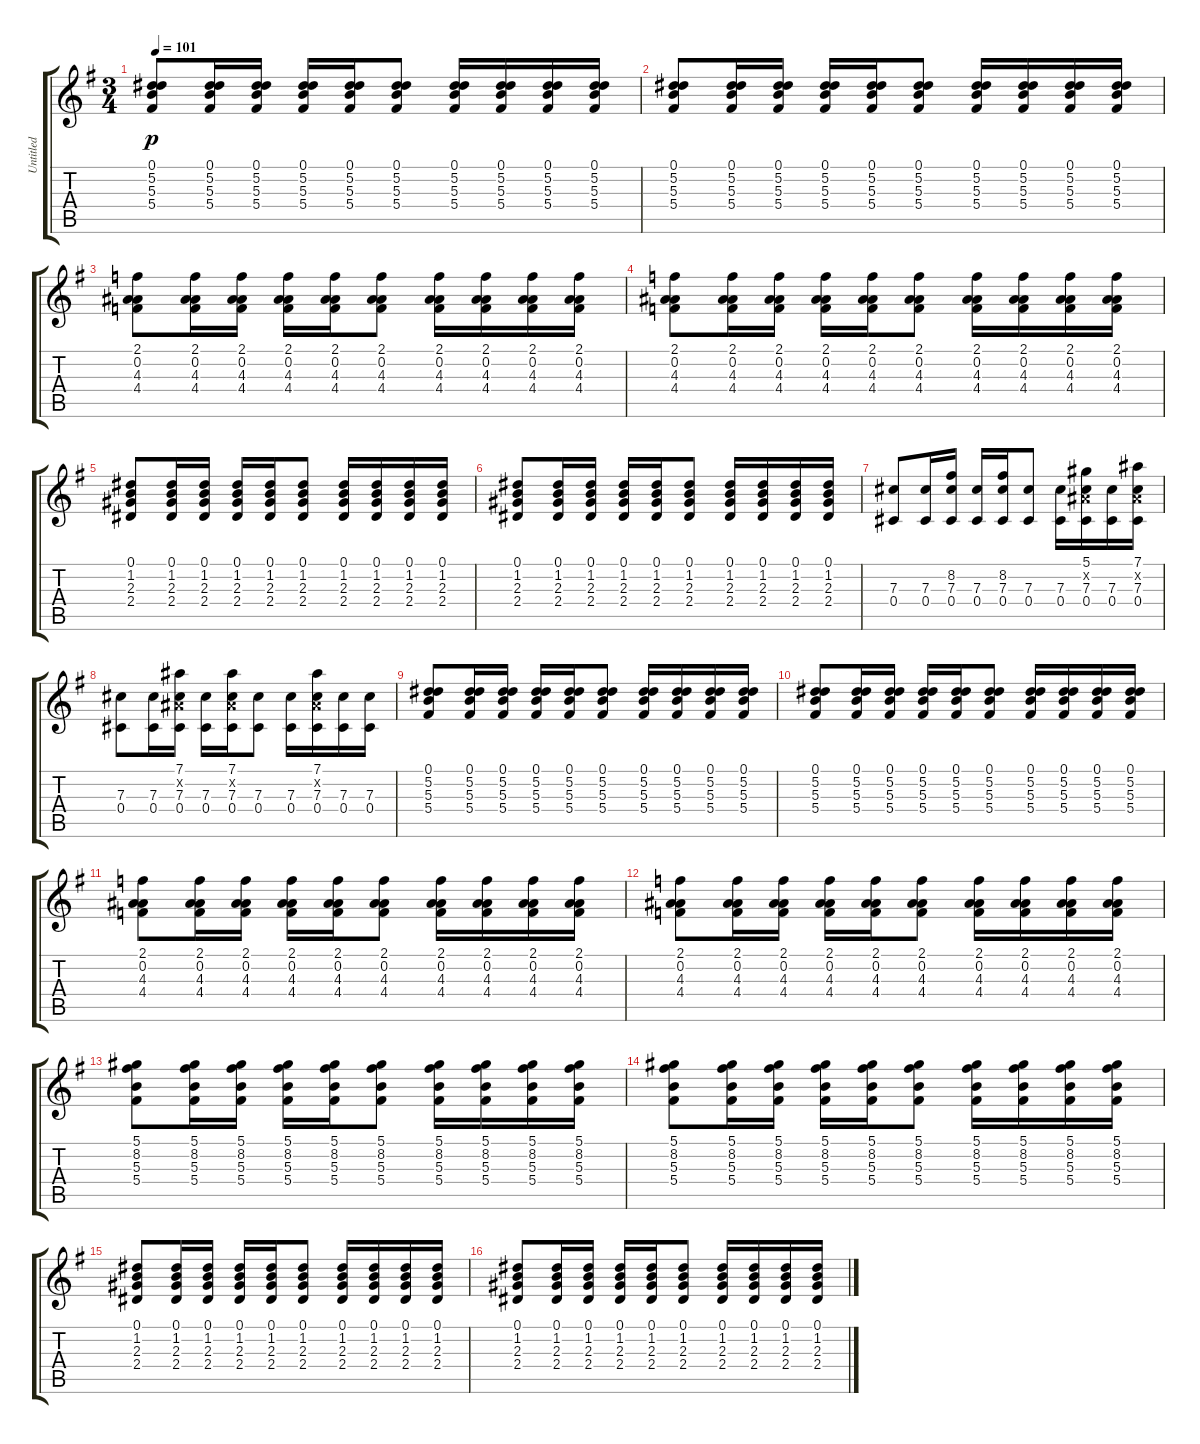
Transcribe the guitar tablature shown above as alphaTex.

\track ("Untitled" "Untitled") {instrument electricguitarjazz}
\staff {score tabs}
\tuning (Eb4 Bb3 Gb3 Db3 Ab2 Db2) {hide}
\ts (3 4)
\tempo 101
\clef g2
\ks g
(0.1 5.2 5.3 5.4).8{dy p} (0.1 5.2 5.3 5.4).16 (0.1 5.2 5.3 5.4).16 (0.1 5.2 5.3 5.4).16 (0.1 5.2 5.3 5.4).16 (0.1 5.2 5.3 5.4).8 (0.1 5.2 5.3 5.4).16 (0.1 5.2 5.3 5.4).16 (0.1 5.2 5.3 5.4).16 (0.1 5.2 5.3 5.4).16 |
(0.1 5.2 5.3 5.4).8 (0.1 5.2 5.3 5.4).16 (0.1 5.2 5.3 5.4).16 (0.1 5.2 5.3 5.4).16 (0.1 5.2 5.3 5.4).16 (0.1 5.2 5.3 5.4).8 (0.1 5.2 5.3 5.4).16 (0.1 5.2 5.3 5.4).16 (0.1 5.2 5.3 5.4).16 (0.1 5.2 5.3 5.4).16 |
(2.1 0.2 4.3 4.4).8 (2.1 0.2 4.3 4.4).16 (2.1 0.2 4.3 4.4).16 (2.1 0.2 4.3 4.4).16 (2.1 0.2 4.3 4.4).16 (2.1 0.2 4.3 4.4).8 (2.1 0.2 4.3 4.4).16 (2.1 0.2 4.3 4.4).16 (2.1 0.2 4.3 4.4).16 (2.1 0.2 4.3 4.4).16 |
(2.1 0.2 4.3 4.4).8 (2.1 0.2 4.3 4.4).16 (2.1 0.2 4.3 4.4).16 (2.1 0.2 4.3 4.4).16 (2.1 0.2 4.3 4.4).16 (2.1 0.2 4.3 4.4).8 (2.1 0.2 4.3 4.4).16 (2.1 0.2 4.3 4.4).16 (2.1 0.2 4.3 4.4).16 (2.1 0.2 4.3 4.4).16 |
(0.1 1.2 2.3 2.4).8 (0.1 1.2 2.3 2.4).16 (0.1 1.2 2.3 2.4).16 (0.1 1.2 2.3 2.4).16 (0.1 1.2 2.3 2.4).16 (0.1 1.2 2.3 2.4).8 (0.1 1.2 2.3 2.4).16 (0.1 1.2 2.3 2.4).16 (0.1 1.2 2.3 2.4).16 (0.1 1.2 2.3 2.4).16 |
(0.1 1.2 2.3 2.4).8 (0.1 1.2 2.3 2.4).16 (0.1 1.2 2.3 2.4).16 (0.1 1.2 2.3 2.4).16 (0.1 1.2 2.3 2.4).16 (0.1 1.2 2.3 2.4).8 (0.1 1.2 2.3 2.4).16 (0.1 1.2 2.3 2.4).16 (0.1 1.2 2.3 2.4).16 (0.1 1.2 2.3 2.4).16 |
(7.3 0.4).8 (7.3 0.4).16 (8.2 7.3 0.4).16 (7.3 0.4).16 (8.2 7.3 0.4).16 (7.3 0.4).8 (7.3 0.4).16 (5.1 0.2{x} 7.3 0.4).16 (7.3 0.4).16 (7.1 0.2{x} 7.3 0.4).16 |
(7.3 0.4).8 (7.3 0.4).16 (7.1 0.2{x} 7.3 0.4).16 (7.3 0.4).16 (7.1 0.2{x} 7.3 0.4).16 (7.3 0.4).8 (7.3 0.4).16 (7.1 0.2{x} 7.3 0.4).16 (7.3 0.4).16 (7.3 0.4).16 |
(0.1 5.2 5.3 5.4).8 (0.1 5.2 5.3 5.4).16 (0.1 5.2 5.3 5.4).16 (0.1 5.2 5.3 5.4).16 (0.1 5.2 5.3 5.4).16 (0.1 5.2 5.3 5.4).8 (0.1 5.2 5.3 5.4).16 (0.1 5.2 5.3 5.4).16 (0.1 5.2 5.3 5.4).16 (0.1 5.2 5.3 5.4).16 |
(0.1 5.2 5.3 5.4).8 (0.1 5.2 5.3 5.4).16 (0.1 5.2 5.3 5.4).16 (0.1 5.2 5.3 5.4).16 (0.1 5.2 5.3 5.4).16 (0.1 5.2 5.3 5.4).8 (0.1 5.2 5.3 5.4).16 (0.1 5.2 5.3 5.4).16 (0.1 5.2 5.3 5.4).16 (0.1 5.2 5.3 5.4).16 |
(2.1 0.2 4.3 4.4).8 (2.1 0.2 4.3 4.4).16 (2.1 0.2 4.3 4.4).16 (2.1 0.2 4.3 4.4).16 (2.1 0.2 4.3 4.4).16 (2.1 0.2 4.3 4.4).8 (2.1 0.2 4.3 4.4).16 (2.1 0.2 4.3 4.4).16 (2.1 0.2 4.3 4.4).16 (2.1 0.2 4.3 4.4).16 |
(2.1 0.2 4.3 4.4).8 (2.1 0.2 4.3 4.4).16 (2.1 0.2 4.3 4.4).16 (2.1 0.2 4.3 4.4).16 (2.1 0.2 4.3 4.4).16 (2.1 0.2 4.3 4.4).8 (2.1 0.2 4.3 4.4).16 (2.1 0.2 4.3 4.4).16 (2.1 0.2 4.3 4.4).16 (2.1 0.2 4.3 4.4).16 |
(5.1 8.2 5.3 5.4).8 (5.1 8.2 5.3 5.4).16 (5.1 8.2 5.3 5.4).16 (5.1 8.2 5.3 5.4).16 (5.1 8.2 5.3 5.4).16 (5.1 8.2 5.3 5.4).8 (5.1 8.2 5.3 5.4).16 (5.1 8.2 5.3 5.4).16 (5.1 8.2 5.3 5.4).16 (5.1 8.2 5.3 5.4).16 |
(5.1 8.2 5.3 5.4).8 (5.1 8.2 5.3 5.4).16 (5.1 8.2 5.3 5.4).16 (5.1 8.2 5.3 5.4).16 (5.1 8.2 5.3 5.4).16 (5.1 8.2 5.3 5.4).8 (5.1 8.2 5.3 5.4).16 (5.1 8.2 5.3 5.4).16 (5.1 8.2 5.3 5.4).16 (5.1 8.2 5.3 5.4).16 |
(0.1 1.2 2.3 2.4).8 (0.1 1.2 2.3 2.4).16 (0.1 1.2 2.3 2.4).16 (0.1 1.2 2.3 2.4).16 (0.1 1.2 2.3 2.4).16 (0.1 1.2 2.3 2.4).8 (0.1 1.2 2.3 2.4).16 (0.1 1.2 2.3 2.4).16 (0.1 1.2 2.3 2.4).16 (0.1 1.2 2.3 2.4).16 |
(0.1 1.2 2.3 2.4).8 (0.1 1.2 2.3 2.4).16 (0.1 1.2 2.3 2.4).16 (0.1 1.2 2.3 2.4).16 (0.1 1.2 2.3 2.4).16 (0.1 1.2 2.3 2.4).8 (0.1 1.2 2.3 2.4).16 (0.1 1.2 2.3 2.4).16 (0.1 1.2 2.3 2.4).16 (0.1 1.2 2.3 2.4).16
